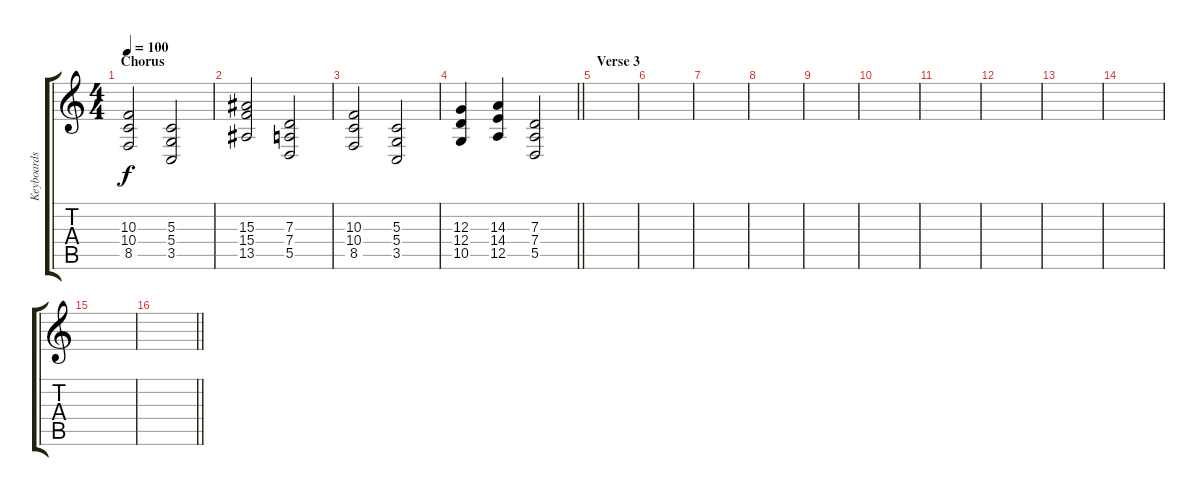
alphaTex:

\track ("Keyboards" "Keyboards") {instrument choiraahs}
\staff {score tabs}
\tuning (E4 B3 G3 D3 A2 E2) {hide}
\ts (4 4)
\section ("" "Chorus")
\tempo 100
\clef g2
\ks c
(10.3 10.4 8.5).2{dy f} (5.3 5.4 3.5).2 |
(15.3 15.4 13.5).2 (7.3 7.4 5.5).2 |
(10.3 10.4 8.5).2 (5.3 5.4 3.5).2 |
\barLineRight lightlight
(12.3 12.4 10.5).4 (14.3 14.4 12.5).4 (7.3 7.4 5.5).2 |
\section ("" "Verse 3")
|
|
|
|
|
|
|
|
|
|
|
\barLineRight lightlight
